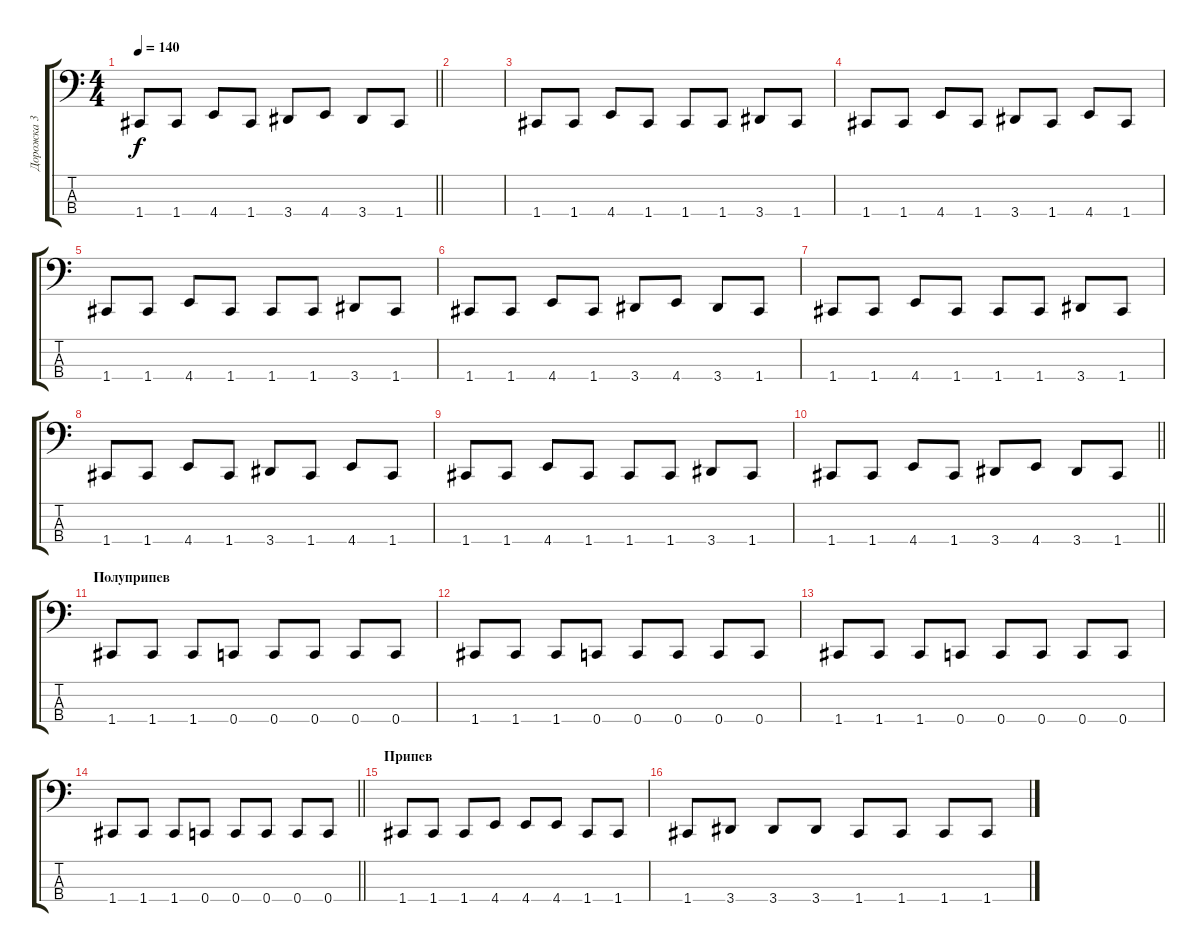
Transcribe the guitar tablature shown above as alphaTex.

\track ("Дорожка 3" "Дорожка 3") {instrument electricbassfinger}
\staff {score tabs}
\tuning (F2 C2 G1 C1) {hide}
\ts (4 4)
\tempo 140
\clef f4
\barLineRight lightlight
\ks c
1.4.8{dy f} 1.4.8 4.4.8 1.4.8 3.4.8 4.4.8 3.4.8 1.4.8 |
|
1.4.8 1.4.8 4.4.8 1.4.8 1.4.8 1.4.8 3.4.8 1.4.8 |
1.4.8 1.4.8 4.4.8 1.4.8 3.4.8 1.4.8 4.4.8 1.4.8 |
1.4.8 1.4.8 4.4.8 1.4.8 1.4.8 1.4.8 3.4.8 1.4.8 |
1.4.8 1.4.8 4.4.8 1.4.8 3.4.8 4.4.8 3.4.8 1.4.8 |
1.4.8 1.4.8 4.4.8 1.4.8 1.4.8 1.4.8 3.4.8 1.4.8 |
1.4.8 1.4.8 4.4.8 1.4.8 3.4.8 1.4.8 4.4.8 1.4.8 |
1.4.8 1.4.8 4.4.8 1.4.8 1.4.8 1.4.8 3.4.8 1.4.8 |
\barLineRight lightlight
1.4.8 1.4.8 4.4.8 1.4.8 3.4.8 4.4.8 3.4.8 1.4.8 |
\section ("" "Полуприпев")
1.4.8 1.4.8 1.4.8 0.4.8 0.4.8 0.4.8 0.4.8 0.4.8 |
1.4.8 1.4.8 1.4.8 0.4.8 0.4.8 0.4.8 0.4.8 0.4.8 |
1.4.8 1.4.8 1.4.8 0.4.8 0.4.8 0.4.8 0.4.8 0.4.8 |
\barLineRight lightlight
1.4.8 1.4.8 1.4.8 0.4.8 0.4.8 0.4.8 0.4.8 0.4.8 |
\section ("" "Припев")
1.4.8 1.4.8 1.4.8 4.4.8 4.4.8 4.4.8 1.4.8 1.4.8 |
1.4.8 3.4.8 3.4.8 3.4.8 1.4.8 1.4.8 1.4.8 1.4.8
